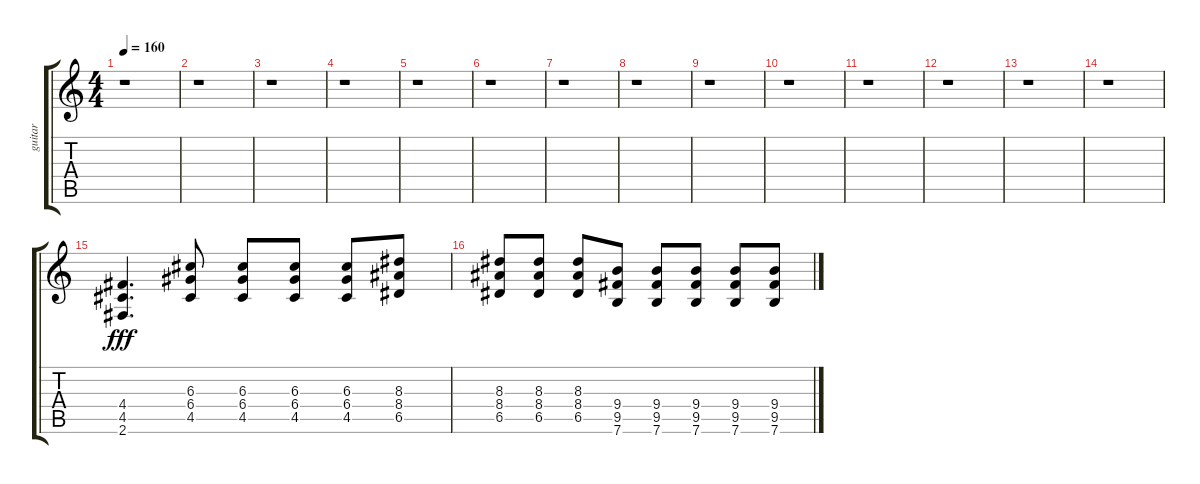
\track ("guitar" "guitar") {instrument overdrivenguitar}
\staff {score tabs}
\tuning (E4 B3 G3 D3 A2 E2) {hide}
\ts (4 4)
\tempo 160
\clef g2
\ks c
r.1{dy f} |
r.1 |
r.1 |
r.1 |
r.1 |
r.1 |
r.1 |
r.1 |
r.1 |
r.1 |
r.1 |
r.1 |
r.1 |
r.1 |
(4.4 4.5 2.6).4{d dy fff} (6.3 6.4 4.5).8 (6.3 6.4 4.5).8 (6.3 6.4 4.5).8 (6.3 6.4 4.5).8 (8.3 8.4 6.5).8 |
(8.3 8.4 6.5).8 (8.3 8.4 6.5).8 (8.3 8.4 6.5).8 (9.4 9.5 7.6).8 (9.4 9.5 7.6).8 (9.4 9.5 7.6).8 (9.4 9.5 7.6).8 (9.4 9.5 7.6).8
